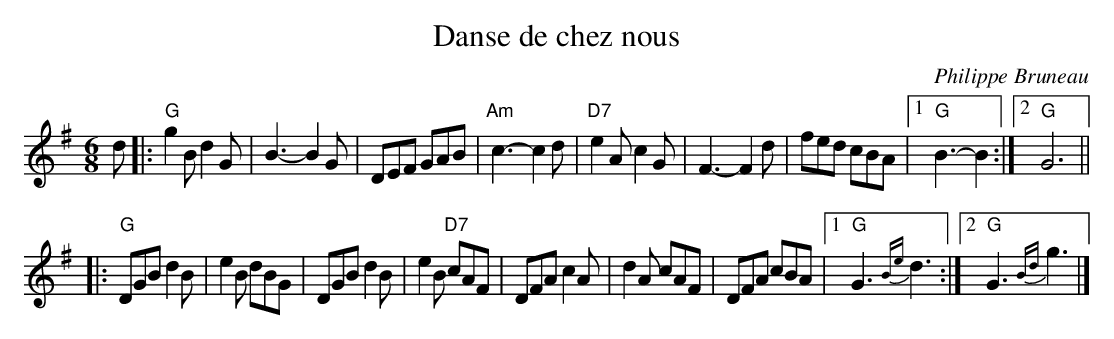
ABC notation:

X:1
T: Danse de chez nous
O: Philippe Bruneau
M: 6/8
L: 1/8
K:  G
d \
|: "G"g2B d2G | B3- B2G | DEF GAB | "Am"c3- c2d | "D7"e2A c2G | F3- F2d | fed  cBA |1 "G"B3- B2 :|2 "G"G6 ||
|: "G"DGB d2B | e2B dBG | DGB d2B | e2B "D7"cAF | DFA c2A | d2A cAF | DFA cBA |1 "G"G3{Be}d3 :|2 "G"G3{Bd}g3 |]
